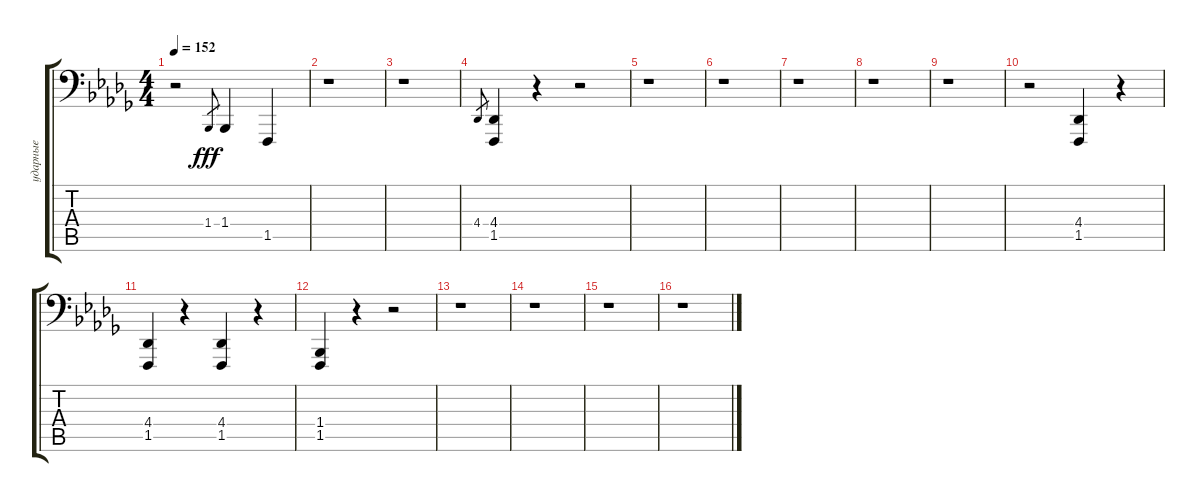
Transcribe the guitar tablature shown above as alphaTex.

\track ("ударные" "ударные") {instrument timpani}
\staff {score tabs}
\tuning (C3 G2 D2 A1 E1 E0) {hide}
\ts (4 4)
\tempo 152
\clef f4
\ks bbminor
r.2{dy fff} 1.4.8{gr} 1.4.4 1.5.4 |
r.1 |
r.1 |
4.4.8{gr} (4.4 1.5).4 r.4 r.2 |
r.1 |
r.1 |
r.1 |
r.1 |
r.1 |
r.2 (4.4 1.5).4 r.4 |
(4.4 1.5).4 r.4 (4.4 1.5).4 r.4 |
(1.4 1.5).4 r.4 r.2 |
r.1 |
r.1 |
r.1 |
r.1
